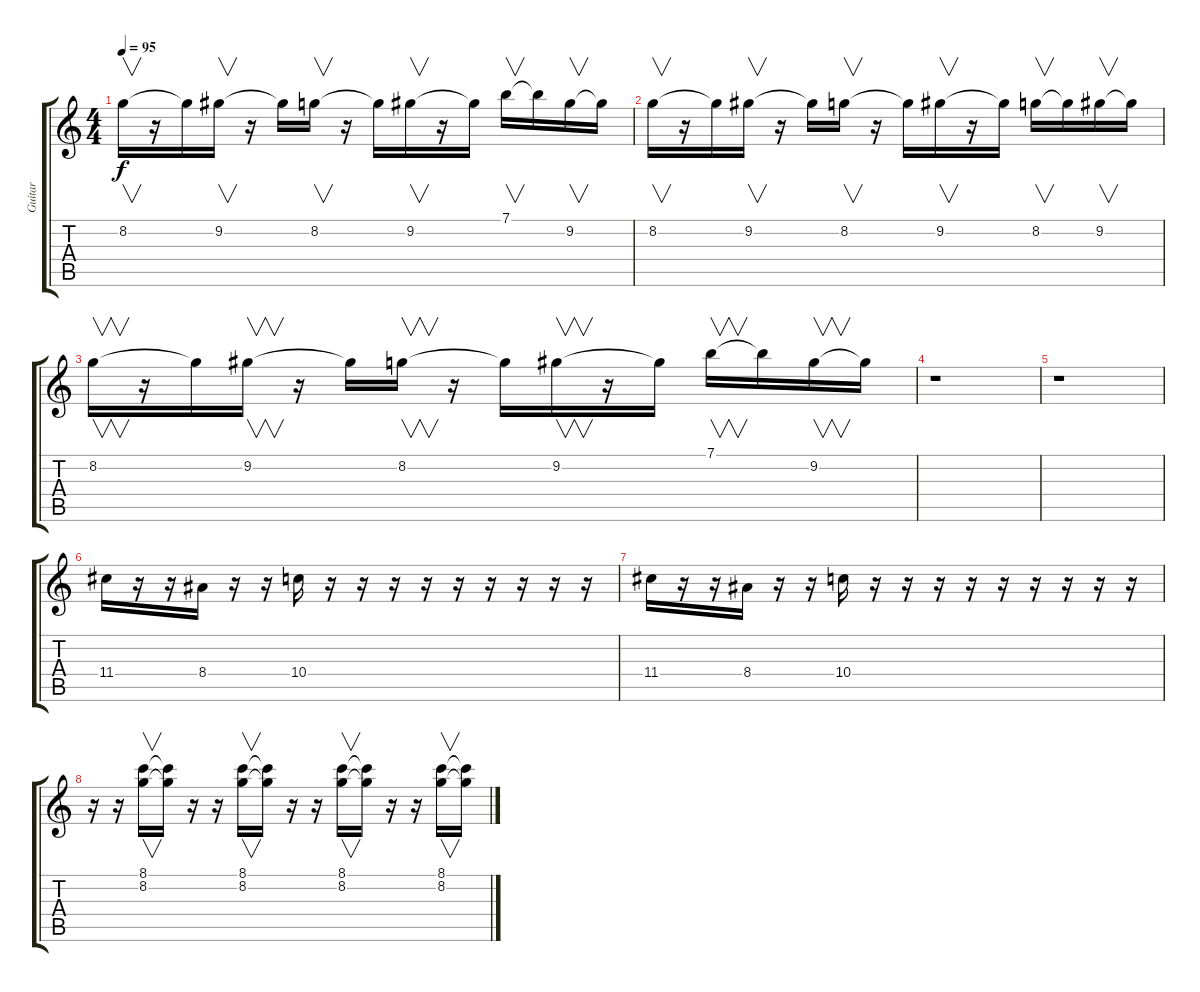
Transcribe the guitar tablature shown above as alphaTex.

\track ("Guitar" "Guitar") {instrument distortionguitar}
\staff {score tabs}
\tuning (E4 B3 G3 D3 A2 E2) {hide}
\ts (4 4)
\tempo 95
\clef g2
\ks c
8.2.16{v dy f} r.16 8.2{t}.16 9.2.16{v} r.16 9.2{t}.16 8.2.16{v} r.16 8.2{t}.16 9.2.16{v} r.16 9.2{t}.16 7.1.16{v} 7.1{t}.16 9.2.16{v} 9.2{t}.16 |
8.2.16{v} r.16 8.2{t}.16 9.2.16{v} r.16 9.2{t}.16 8.2.16{v} r.16 8.2{t}.16 9.2.16{v} r.16 9.2{t}.16 8.2.16{v} 8.2{t}.16 9.2.16{v} 9.2{t}.16 |
8.2.16{v} r.16 8.2{t}.16 9.2.16{v} r.16 9.2{t}.16 8.2.16{v} r.16 8.2{t}.16 9.2.16{v} r.16 9.2{t}.16 7.1.16{v} 7.1{t}.16 9.2.16{v} 9.2{t}.16 |
r.1 |
r.1 |
11.4.16 r.16 r.16 8.4.16 r.16 r.16 10.4.16 r.16 r.16 r.16 r.16 r.16 r.16 r.16 r.16 r.16 |
11.4.16 r.16 r.16 8.4.16 r.16 r.16 10.4.16 r.16 r.16 r.16 r.16 r.16 r.16 r.16 r.16 r.16 |
r.16 r.16 (8.1 8.2).16{v} (8.1{t} 8.2{t}).16 r.16 r.16 (8.1 8.2).16{v} (8.1{t} 8.2{t}).16 r.16 r.16 (8.1 8.2).16{v} (8.1{t} 8.2{t}).16 r.16 r.16 (8.1 8.2).16{v} (8.1{t} 8.2{t}).16
